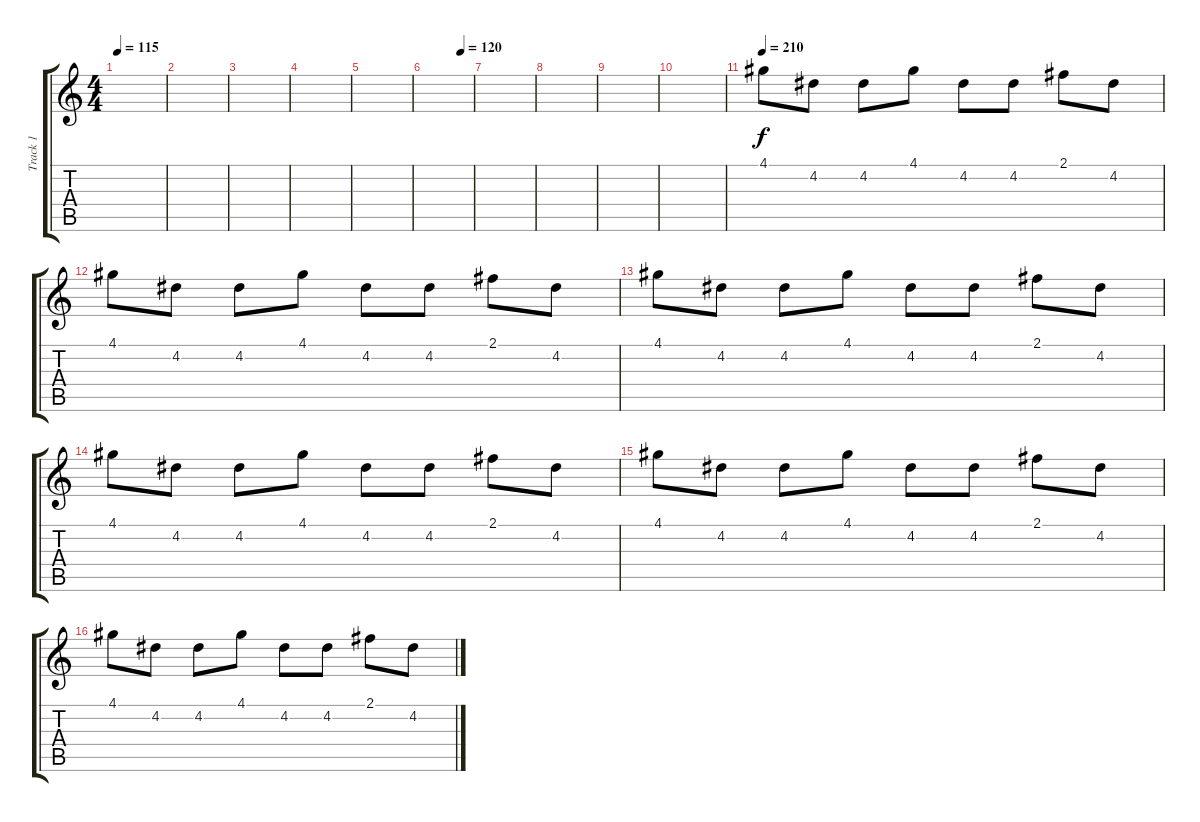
\track ("Track 1" "Track 1") {instrument overdrivenguitar}
\staff {score tabs}
\tuning (E4 B3 G3 D3 A2 E2) {hide}
\ts (4 4)
\tempo 115
\clef g2
\ks c
|
|
|
|
|
\tempo (120 0.75)
|
|
|
|
|
\tempo 210
4.1.8 4.2.8 4.2.8 4.1.8 4.2.8 4.2.8 2.1.8 4.2.8 |
4.1.8 4.2.8 4.2.8 4.1.8 4.2.8 4.2.8 2.1.8 4.2.8 |
4.1.8 4.2.8 4.2.8 4.1.8 4.2.8 4.2.8 2.1.8 4.2.8 |
4.1.8 4.2.8 4.2.8 4.1.8 4.2.8 4.2.8 2.1.8 4.2.8 |
4.1.8 4.2.8 4.2.8 4.1.8 4.2.8 4.2.8 2.1.8 4.2.8 |
4.1.8 4.2.8 4.2.8 4.1.8 4.2.8 4.2.8 2.1.8 4.2.8
